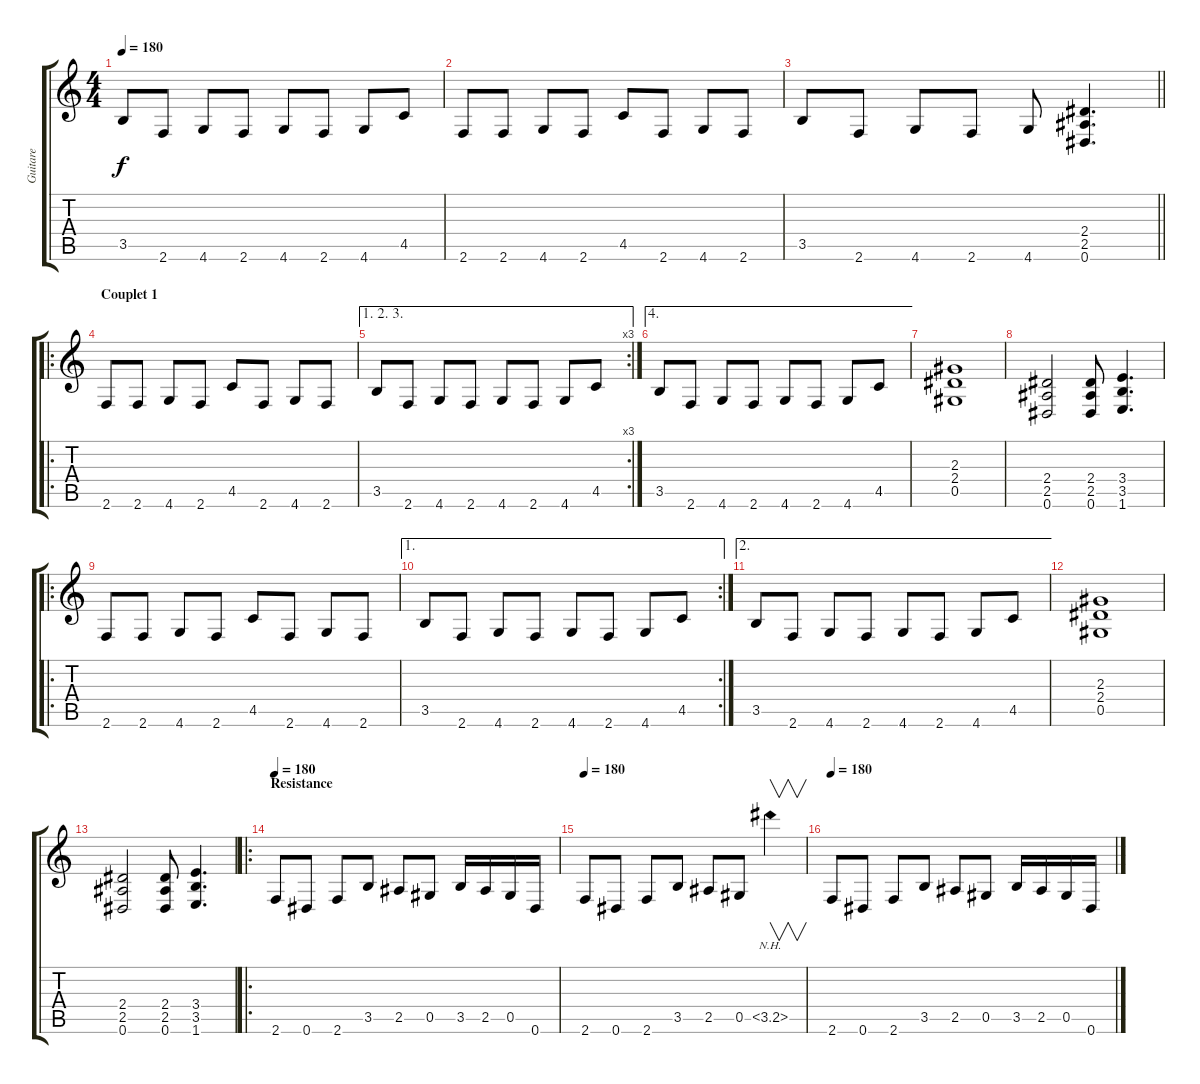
\track ("Guitare" "Guitare") {instrument distortionguitar}
\staff {score tabs}
\tuning (Eb4 Bb3 Gb3 Db3 Ab2 Eb2) {hide}
\ts (4 4)
\tempo 180
\clef g2
\ks c
3.5.8{dy f} 2.6.8 4.6.8 2.6.8 4.6.8 2.6.8 4.6.8 4.5.8 |
2.6.8 2.6.8 4.6.8 2.6.8 4.5.8 2.6.8 4.6.8 2.6.8 |
\barLineRight lightlight
3.5.8 2.6.8 4.6.8 2.6.8 4.6.8 (2.4 2.5 0.6).4{d} |
\ro
\section ("" "Couplet 1")
2.6.8 2.6.8 4.6.8 2.6.8 4.5.8 2.6.8 4.6.8 2.6.8 |
\ae (1 2 3)
\rc 3
3.5.8 2.6.8 4.6.8 2.6.8 4.6.8 2.6.8 4.6.8 4.5.8 |
\ae 4
3.5.8 2.6.8 4.6.8 2.6.8 4.6.8 2.6.8 4.6.8 4.5.8 |
(2.3 2.4 0.5).1 |
(2.4 2.5 0.6).2 (2.4 2.5 0.6).8 (3.4 3.5 1.6).4{d} |
\ro
2.6.8 2.6.8 4.6.8 2.6.8 4.5.8 2.6.8 4.6.8 2.6.8 |
\ae 1
\rc 2
3.5.8 2.6.8 4.6.8 2.6.8 4.6.8 2.6.8 4.6.8 4.5.8 |
\ae 2
3.5.8 2.6.8 4.6.8 2.6.8 4.6.8 2.6.8 4.6.8 4.5.8 |
(2.3 2.4 0.5).1 |
(2.4 2.5 0.6).2 (2.4 2.5 0.6).8 (3.4 3.5 1.6).4{d} |
\ro
\section ("" "Resistance")
\tempo 180
2.6.8 0.6.8 2.6.8 3.5.8 2.5.8 0.5.8 3.5.16 2.5.16 0.5.16 0.6.16 |
\tempo 180
2.6.8 0.6.8 2.6.8 3.5.8 2.5.8 0.5.8 3.5{nh}.4{v} |
\tempo 180
2.6.8 0.6.8 2.6.8 3.5.8 2.5.8 0.5.8 3.5.16 2.5.16 0.5.16 0.6.16
